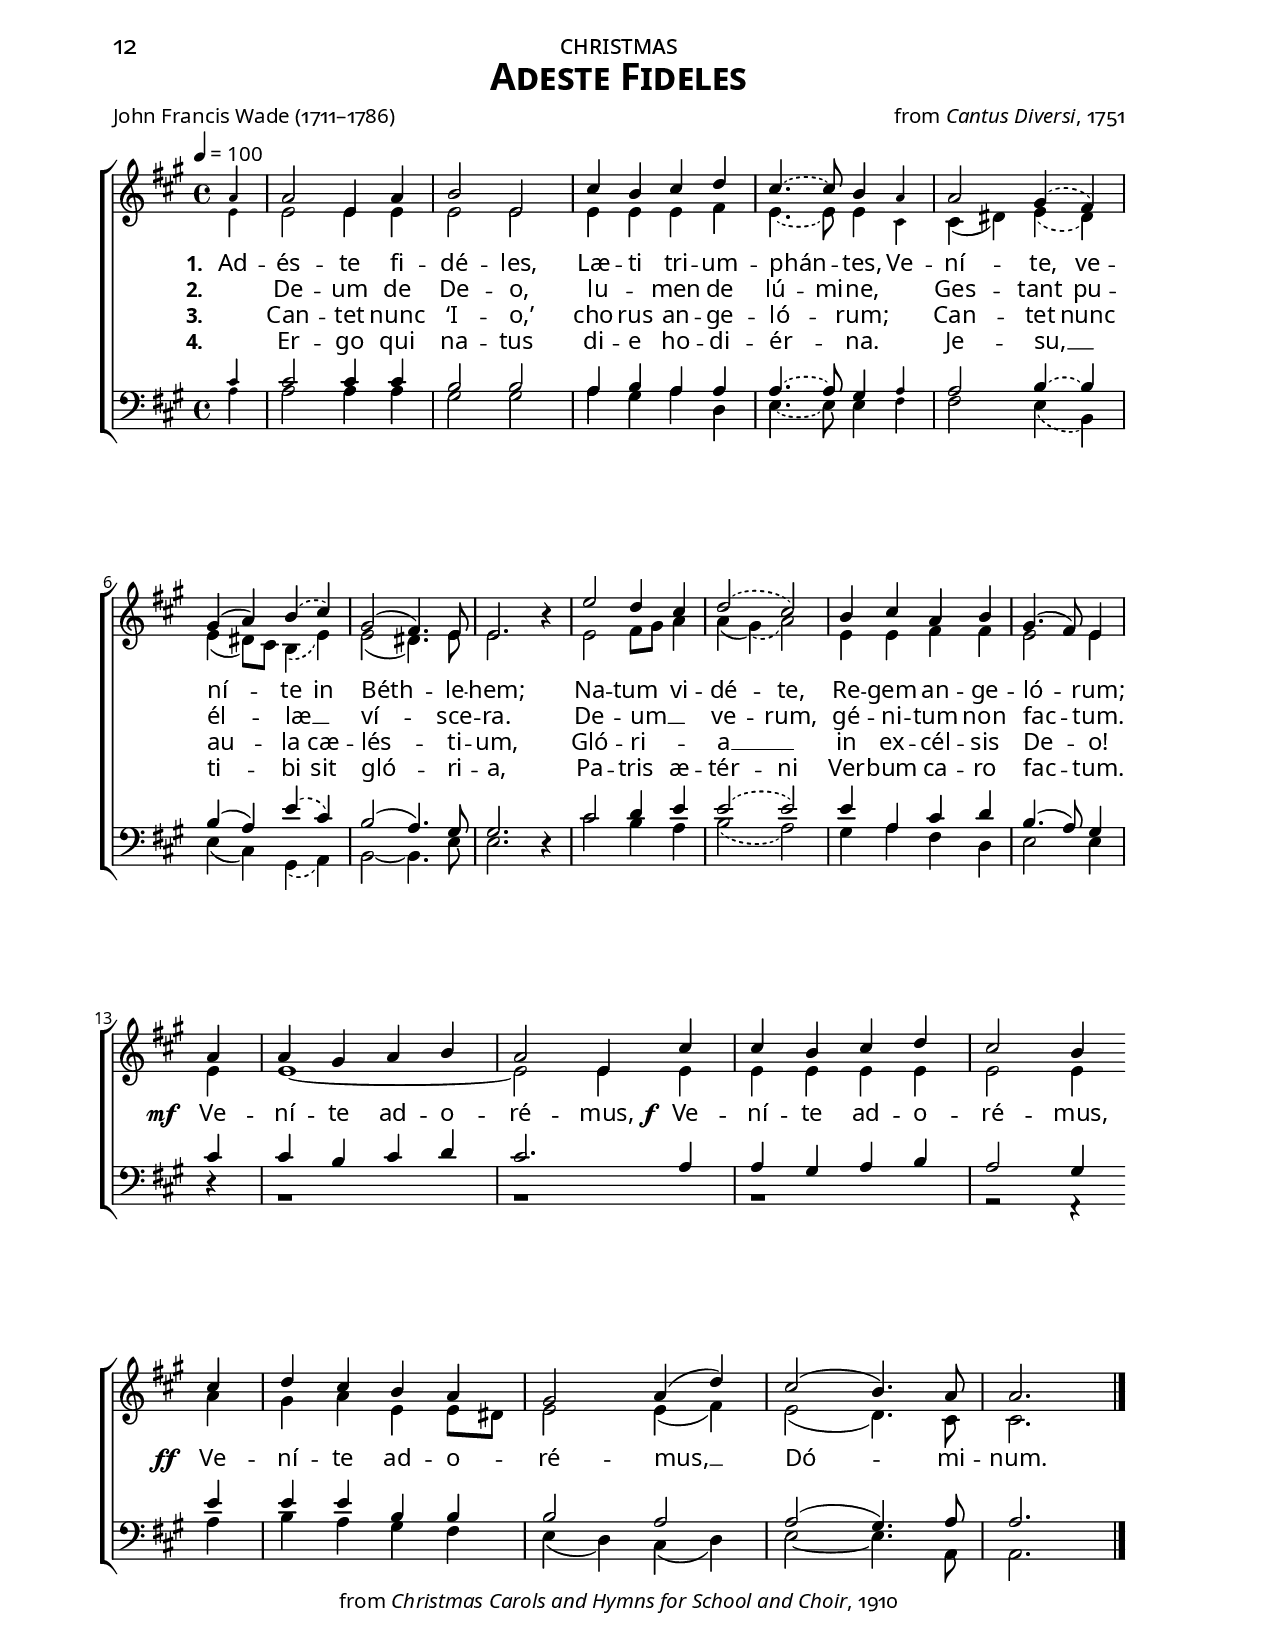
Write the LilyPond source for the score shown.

\version "2.14.2"
\include "util.ly"
\header {
  title = \markup{\override #'(font-name . "Garamond Premier Pro Semibold"){ \abs-fontsize #18 \smallCapsOldStyle"Adeste Fideles"}}
  poet = \markup\oldStyleNum"John Francis Wade (1711–1786)"
  composer = \markup\concat{"from " \italic"Cantus Diversi" \oldStyleNum", 1751"}
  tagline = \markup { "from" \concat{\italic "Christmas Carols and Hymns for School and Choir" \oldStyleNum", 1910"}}
}
\paper {
  paper-height = 11\in
  paper-width = 8.5\in
  indent = 0\in
  %system-system-spacing = #'((basic-distance . 10) (padding . 0))
  %system-system-spacing =
  %  #'((basic-distance . 0)
  %     (minimum-distance . 0)
  %     (padding . -10)
  %     (stretchability . 100))
  ragged-last-bottom = ##f
  ragged-bottom = ##f
  two-sided = ##t
  inner-margin = 1\in
  outer-margin = 0.75\in
  top-margin = 0.26\in
  bottom-margin = 0.25\in
  first-page-number = #012
  print-first-page-number = ##t
  headerLine = \markup{\override #'(font-name . "Garamond Premier Pro") \smallCapsOldStyle"christmas"}
  oddHeaderMarkup = \markup\fill-line{
     \override #'(font-name . "Garamond Premier Pro")\abs-fontsize #12.5
     \combine 
        \fill-line{"" \on-the-fly #print-page-number-check-first
        \oldStylePageNum""
        }
        \fill-line{\headerLine}
  }
  evenHeaderMarkup = \markup {
     \override #'(font-name . "Garamond Premier Pro")\abs-fontsize #12.5
     \combine
        \on-the-fly #print-page-number-check-first
        \oldStylePageNum""
        \fill-line{\headerLine}
  }
}
#(set-global-staff-size 18) \paper{ #(define fonts (make-pango-font-tree "Garamond Premier Pro" "Garamond Premier Pro" "Garamond Premier Pro" (/ 18 20))) }
global = {
  \key a \major
  \time 4/4
  \autoBeamOff
  \override DynamicLineSpanner #'staff-padding = #0.0
  \override DynamicLineSpanner #'Y-extent = #'(-0.5 . 1.5)
}

sopMusic = \relative c'' {
  \tempo 4 = 100
  \partial 4 \teeny a4 | \normalsize
  a2 e4 a |
  b2 e, |
  cis'4 b cis d |
  \tieDashed\slurDashed cis4.~ cis8 b4 \teeny a | \normalsize
  a2 gis4( fis) | \break
  
  \tieSolid\slurSolid
  gis( a) \slurDashed b( cis) |
  \slurSolid gis2( fis4.) e8 |
  e2. b'4\rest |
  e2 d4 cis |
  \slurDashed d2( cis) |
  b4 cis a b |
  \slurSolid \partial 4*3 gis4.( fis8) e4 | \break
  
  \partial 4 a4 |
  a gis a b |
  a2 e4 cis'4 |
  cis b cis d |
  cis2 b4 \bar""\break cis |
  
  d cis b a |
  gis2 a4( d) |
  cis2( b4.) a8 |
  \partial 4*3 a2. \bar "|."
}
sopWords = \lyricmode {
  
}

altoMusic = \relative c' {
  \partial 4 \teeny e4 | \normalsize
  e2 e4 e |
  e2 e |
  e4 e e fis |
  \tieDashed\slurDashed e4.~ e8 e4 \teeny cis | \normalsize
  \slurSolid cis( dis) \slurDashed e( dis) |
  
  \tieSolid\slurSolid e( dis8[) cis] \slurDashed b4( e) |
  \slurSolid e2( dis4.) e8 |
  e2. s4 |
  e2 fis8[ gis] a4 |
  \slurSolid a( \slurDashed gis)( a2) |
  e4 e fis fis |
  \slurSolid \partial 4*3 e2 e4 |
  
  e4 |
  e1~ |
  e2 e4 e |
  e e e e |
  e2 e4 a |
  
  gis a e e8[ dis] |
  e2 e4( fis) |
  e2( d4.) cis8 |
  \partial 4*3 cis2. \bar "|."
}
altoWords = {
  \dropLyricsV
  \lyricmode {
    \set stanza = #"1. "
  \set ignoreMelismata = ##t
    Ad -- és -- te fi -- dé -- les, Læ -- ti tri -- um -- phán -- _ tes,
    Ve -- ní -- te, ve -- ní -- _ te in Béth -- _ le -- hem; Na -- tum vi -- dé -- te,
    Re -- gem an -- ge -- ló -- _ rum;
  \unset ignoreMelismata
  }
  \set stanza = \markup\dynamic"mf  "
  \lyricmode {
    Ve -- ní -- te ad -- o -- ré -- mus,
  }
  \set stanza = \markup\dynamic" f "
  \lyricmode {
    Ve -- ní -- te ad -- o -- ré -- mus,
  }
  \set stanza = \markup\dynamic"ff  "
  \lyricmode {
    \raiseLyrics
    Ve -- ní -- te ad -- o -- ré -- mus, __ Dó -- mi -- num.
  }
}
altoWordsII = \lyricmode {
  \dropLyricsV
  \set stanza = #"2. "
  \set ignoreMelismata = ##t
  _ De -- um de De -- o, lu -- _ men de lú -- mi -- ne, ""
  Ges -- tant pu -- él -- _ læ __ _ ví -- _ sce -- ra.
  De -- um __ _ ve -- rum, gé -- ni -- tum non fac -- _ tum.
}
altoWordsIII = \lyricmode {
  \dropLyricsV
  \set stanza = #"3. "
  \set ignoreMelismata = ##t
  _ Can -- tet nunc ‘I -- o,’ cho -- rus an -- ge -- ló -- _ rum; ""
  Can -- tet nunc au -- _ la cæ -- lés -- _ ti -- um,
  Gló -- ri -- _ a __ _ in ex -- cél -- sis De -- _ o!
}
altoWordsIV = \lyricmode {
  \dropLyricsV
  \set stanza = #"4. "
  \set ignoreMelismata = ##t
  _ Er -- go qui na -- tus di -- e ho -- di -- ér -- _ na. ""
  Je -- su, __ _ ti -- _ bi sit gló -- _ ri -- a,
  Pa -- tris æ -- tér -- ni Ver -- bum ca -- ro fac -- _ tum.
}

tenorMusic = \relative c' {
  \partial 4 \teeny cis4 | \normalsize
  cis2 cis4 cis |
  b2 b |
  a4 b a a |
  \tieDashed\slurDashed a4.~ a8 gis4 \teeny a | \normalsize
  a2 b4~ b |
  
  \tieSolid\slurSolid b( a) \slurDashed e'( cis) |
  \slurSolid b2( a4.) gis8 |
  gis2. d4\rest |
  cis'2 d4 e |
  \slurDashed e2( e2) |
  e4 a, cis d |
  \slurSolid \partial 4*3 b4.( a8) gis4 |
  
  \partial 4 cis4 |
  cis b cis d |
  cis2. a4 |
  a gis a b |
  a2 gis4 e' |
  
  e e b b |
  b2 a |
  a( gis4.) a8 |
  \partial 4*3 a2. \bar "|."
}
tenorWords = \lyricmode {

}

bassMusic = \relative c' {
  \partial 4 \teeny a4 | \normalsize
  a2 a4 a |
  gis2 gis |
  a4 gis a d, |
  \tieDashed\slurDashed e4.~ e8 e4 \teeny fis | \normalsize
  fis2 e4( b) |
  
  \tieSolid\slurSolid e( cis) \slurDashed gis( a) |
  b2~ b4. e8 |
  \tieSolid e2. s4 |
  cis'2 b4 a |
  b2( a2) |
  gis4 a fis d |
  \partial 4*3 e2 e4 |
  
  \slurSolid \partial 4 d\rest |
  g,1\rest |
  g1\rest |
  g1\rest |
  g2\rest f4\rest a'4 |
  
  b a gis fis |
  e( d) cis( d) |
  e2~e4. a,8 |
  \partial 4*3 a2. \bar "|."
}
bassWords = \lyricmode {

}

\score {
  <<
   \new ChoirStaff <<
%    \new Lyrics = sopranos \with { \override VerticalAxisGroup #'nonstaff-relatedstaff-spacing = #'((basic-distance . 1)) }
    \new Staff = women <<
      \new Voice = "sopranos" { \voiceOne << \global \sopMusic >> }
      \new Voice = "altos" { \voiceTwo << \global \altoMusic >> }
    >>
    \new Lyrics \with { alignAboveContext = #"women" \override VerticalAxisGroup #'nonstaff-relatedstaff-spacing = #'((basic-distance . 1))} \lyricsto "sopranos" \sopWords
    \new Lyrics = "altosIV"  \with { alignBelowContext = #"women" } \lyricsto "sopranos" \altoWordsIV
    \new Lyrics = "altosIII"  \with { alignBelowContext = #"women" } \lyricsto "sopranos" \altoWordsIII
    \new Lyrics = "altosII"  \with { alignBelowContext = #"women" } \lyricsto "sopranos" \altoWordsII
    \new Lyrics = "altos"  \with { alignBelowContext = #"women" } \lyricsto "sopranos" \altoWords
   \new Staff = men <<
      \clef bass
      \new Voice = "tenors" { \voiceOne << \global \tenorMusic >> }
      \new Voice = "basses" { \voiceTwo << \global \bassMusic >> }
    >>
    \new Lyrics \with { alignAboveContext = #"men" \override VerticalAxisGroup #'nonstaff-relatedstaff-spacing = #'((basic-distance . 1)) } \lyricsto "tenors" \tenorWords
    \new Lyrics \with { alignBelowContext = #"men" \override VerticalAxisGroup #'nonstaff-relatedstaff-spacing = #'((basic-distance . 1)) } \lyricsto "basses" \bassWords
  >>
%    \new PianoStaff << \new Staff { \new Voice { \pianoRH } } \new Staff { \clef "bass" \pianoLH } >>
  >>
  \layout {
  \context {
    \Lyrics
    \override LyricText #'font-size = #1.3
  }
    \context {
      \Score
      %\override SpacingSpanner #'base-shortest-duration = #(ly:make-moment 1 8)
      %\override SpacingSpanner #'common-shortest-duration = #(ly:make-moment 1 4)
    }
    \context {
      % Remove all empty staves
      % \Staff \RemoveEmptyStaves \override VerticalAxisGroup #'remove-first = ##t
    }
    \context {
      \Lyrics
      \override LyricText #'X-offset = #center-on-word
    }
  }
}

